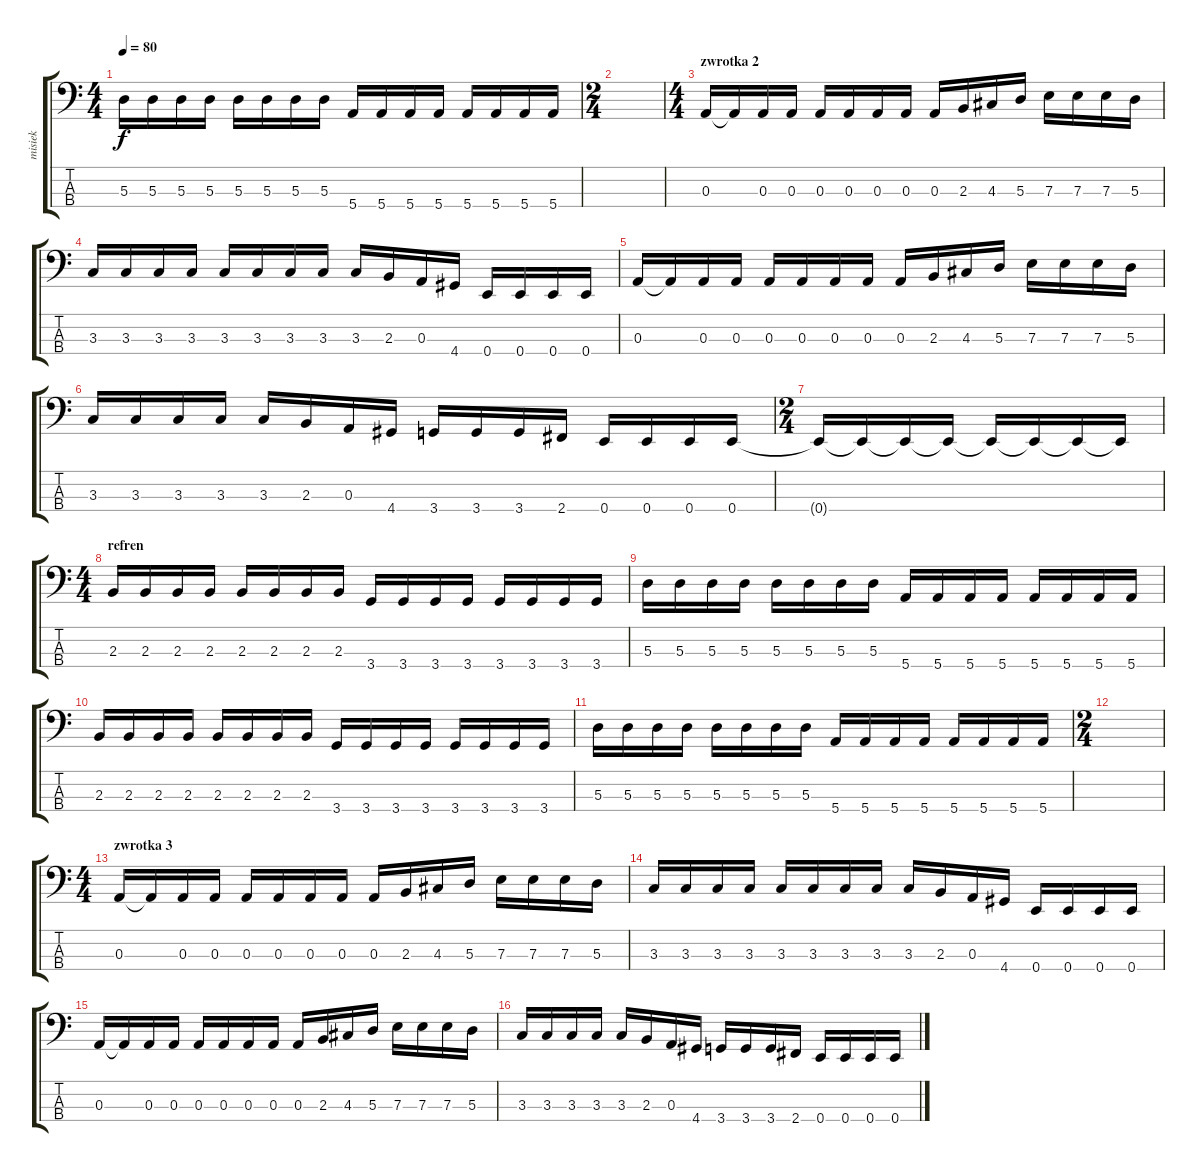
\track ("misiek" "misiek") {instrument electricbasspick}
\staff {score tabs}
\tuning (G2 D2 A1 E1) {hide}
\ts (4 4)
\tempo 80
\clef f4
\ks c
5.3.16{dy f} 5.3.16 5.3.16 5.3.16 5.3.16 5.3.16 5.3.16 5.3.16 5.4.16 5.4.16 5.4.16 5.4.16 5.4.16 5.4.16 5.4.16 5.4.16 |
\ts (2 4)
|
\ts (4 4)
\section ("" "zwrotka 2")
0.3.16 0.3{t}.16 0.3.16 0.3.16 0.3.16 0.3.16 0.3.16 0.3.16 0.3.16 2.3.16 4.3.16 5.3.16 7.3.16 7.3.16 7.3.16 5.3.16 |
3.3.16 3.3.16 3.3.16 3.3.16 3.3.16 3.3.16 3.3.16 3.3.16 3.3.16 2.3.16 0.3.16 4.4.16 0.4.16 0.4.16 0.4.16 0.4.16 |
0.3.16 0.3{t}.16 0.3.16 0.3.16 0.3.16 0.3.16 0.3.16 0.3.16 0.3.16 2.3.16 4.3.16 5.3.16 7.3.16 7.3.16 7.3.16 5.3.16 |
3.3.16 3.3.16 3.3.16 3.3.16 3.3.16 2.3.16 0.3.16 4.4.16 3.4.16 3.4.16 3.4.16 2.4.16 0.4.16 0.4.16 0.4.16 0.4.16 |
\ts (2 4)
0.4{t}.16 0.4{t}.16 0.4{t}.16 0.4{t}.16 0.4{t}.16 0.4{t}.16 0.4{t}.16 0.4{t}.16 |
\ts (4 4)
\section ("" "refren")
2.3.16 2.3.16 2.3.16 2.3.16 2.3.16 2.3.16 2.3.16 2.3.16 3.4.16 3.4.16 3.4.16 3.4.16 3.4.16 3.4.16 3.4.16 3.4.16 |
5.3.16 5.3.16 5.3.16 5.3.16 5.3.16 5.3.16 5.3.16 5.3.16 5.4.16 5.4.16 5.4.16 5.4.16 5.4.16 5.4.16 5.4.16 5.4.16 |
2.3.16 2.3.16 2.3.16 2.3.16 2.3.16 2.3.16 2.3.16 2.3.16 3.4.16 3.4.16 3.4.16 3.4.16 3.4.16 3.4.16 3.4.16 3.4.16 |
5.3.16 5.3.16 5.3.16 5.3.16 5.3.16 5.3.16 5.3.16 5.3.16 5.4.16 5.4.16 5.4.16 5.4.16 5.4.16 5.4.16 5.4.16 5.4.16 |
\ts (2 4)
|
\ts (4 4)
\section ("" "zwrotka 3")
0.3.16 0.3{t}.16 0.3.16 0.3.16 0.3.16 0.3.16 0.3.16 0.3.16 0.3.16 2.3.16 4.3.16 5.3.16 7.3.16 7.3.16 7.3.16 5.3.16 |
3.3.16 3.3.16 3.3.16 3.3.16 3.3.16 3.3.16 3.3.16 3.3.16 3.3.16 2.3.16 0.3.16 4.4.16 0.4.16 0.4.16 0.4.16 0.4.16 |
0.3.16 0.3{t}.16 0.3.16 0.3.16 0.3.16 0.3.16 0.3.16 0.3.16 0.3.16 2.3.16 4.3.16 5.3.16 7.3.16 7.3.16 7.3.16 5.3.16 |
3.3.16 3.3.16 3.3.16 3.3.16 3.3.16 2.3.16 0.3.16 4.4.16 3.4.16 3.4.16 3.4.16 2.4.16 0.4.16 0.4.16 0.4.16 0.4.16
